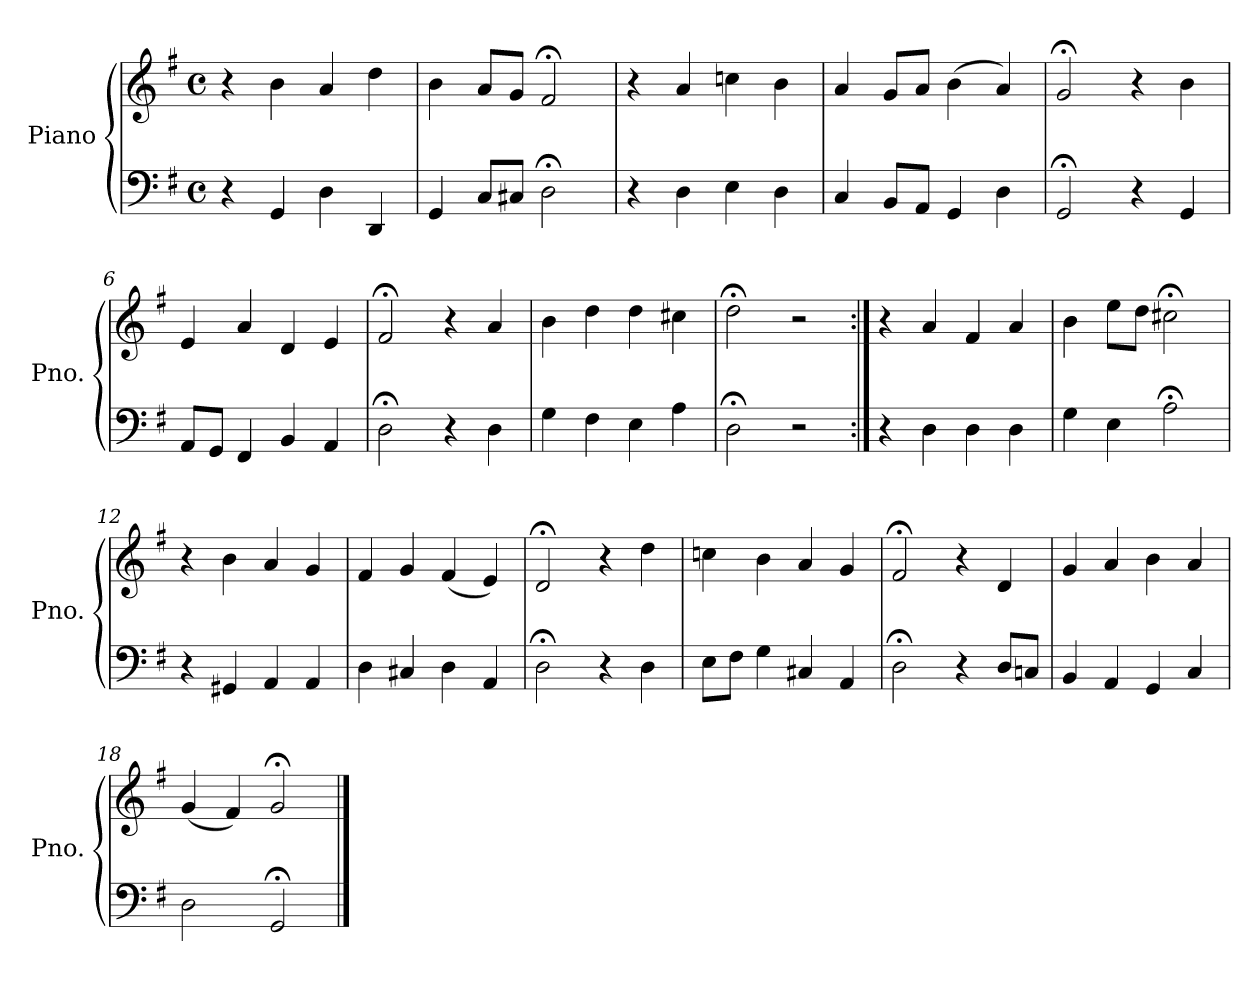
**kern	**kern
*part1	*part1
*staff2	*staff1
*I"Piano	*
*I'Pno.	*
*clefF4	*clefG2
*k[f#]	*k[f#]
*M4/4	*M4/4
*met(c)	*met(c)
=1	=1
4r	4r
4GG/	4b\
4D\	4a/
4DD/	4dd\
=2	=2
4GG/	4b\
8C/L	8a/L
8C#X/J	8g/J
2D;<\	2f#;</
=3	=3
4r	4r
4D\	4a/
4E\	4ccn\
4D\	4b\
=4	=4
4C/	4a/
8BB/L	8g/L
8AA/J	8a/J
4GG/	(4b\
4D\	4a/)
=5	=5
2GG;</	2g;</
4r	4r
4GG/	4b\
=6	=6
8AA/L	4e/
8GG/J	.
4FF#/	4a/
4BB/	4d/
4AA/	4e/
=7	=7
2D;<\	2f#;</
4r	4r
4D\	4a/
!!LO:LB:g=z
=8	=8
4G\	4b\
4F#\	4dd\
4E\	4dd\
4A\	4cc#X\
=9	=9
2D;<\	2dd;<\
2r	2r
=10:|!	=10:|!
4r	4r
4D\	4a/
4D\	4f#/
4D\	4a/
=11	=11
4G\	4b\
4E\	8ee\L
.	8dd\J
2A;<\	2cc#X;<\
=12	=12
4r	4r
4GG#X/	4b\
4AA/	4a/
4AA/	4g/
=13	=13
4D\	4f#/
4C#X/	4g/
4D\	(4f#/
4AA/	4e/)
=14	=14
2D;<\	2d;</
4r	4r
4D\	4dd\
=15	=15
8E\L	4ccn\
8F#\J	.
4G\	4b\
4C#X/	4a/
4AA/	4g/
!!LO:LB:g=z
=16	=16
2D;<\	2f#;</
4r	4r
8D/L	4d/
8Cn/J	.
=17	=17
4BB/	4g/
4AA/	4a/
4GG/	4b\
4C/	4a/
=18	=18
2D\	(4g/
.	4f#/)
2GG;</	2g;</
==	==
*-	*-
